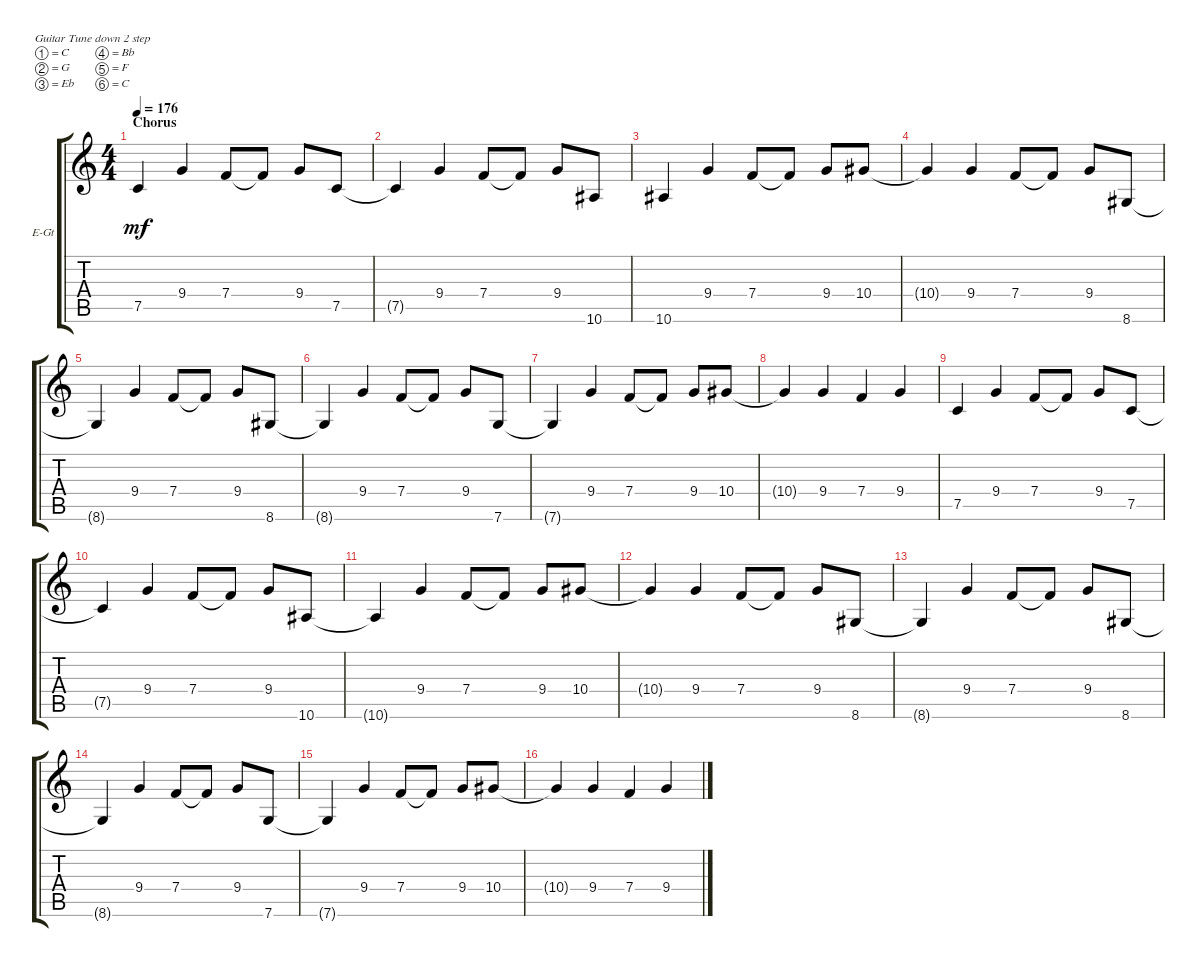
\bracketExtendMode groupsimilarinstruments
\firstSystemTrackNameOrientation horizontal
\otherSystemsTrackNameOrientation horizontal
\track ("Guitar 2" "E-Gt") {instrument distortionguitar}
\staff {score tabs}
\tuning (C4 G3 Eb3 Bb2 F2 C2)
\ts (4 4)
\section ("" "Chorus")
\tempo 176
\clef g2
\ks c
7.5.4{dy mf} 9.4.4 7.4.8 7.4{t}.8 9.4.8 7.5.8 |
7.5{t}.4 9.4.4 7.4.8 7.4{t}.8 9.4.8 10.6.8 |
10.6.4 9.4.4 7.4.8 7.4{t}.8 9.4.8 10.4.8 |
10.4{t}.4 9.4.4 7.4.8 7.4{t}.8 9.4.8 8.6.8 |
8.6{t}.4 9.4.4 7.4.8 7.4{t}.8 9.4.8 8.6.8 |
8.6{t}.4 9.4.4 7.4.8 7.4{t}.8 9.4.8 7.6.8 |
7.6{t}.4 9.4.4 7.4.8 7.4{t}.8 9.4.8 10.4.8 |
10.4{t}.4 9.4.4 7.4.4 9.4.4 |
7.5.4 9.4.4 7.4.8 7.4{t}.8 9.4.8 7.5.8 |
7.5{t}.4 9.4.4 7.4.8 7.4{t}.8 9.4.8 10.6.8 |
10.6{t}.4 9.4.4 7.4.8 7.4{t}.8 9.4.8 10.4.8 |
10.4{t}.4 9.4.4 7.4.8 7.4{t}.8 9.4.8 8.6.8 |
8.6{t}.4 9.4.4 7.4.8 7.4{t}.8 9.4.8 8.6.8 |
8.6{t}.4 9.4.4 7.4.8 7.4{t}.8 9.4.8 7.6.8 |
7.6{t}.4 9.4.4 7.4.8 7.4{t}.8 9.4.8 10.4.8 |
10.4{t}.4 9.4.4 7.4.4 9.4.4
